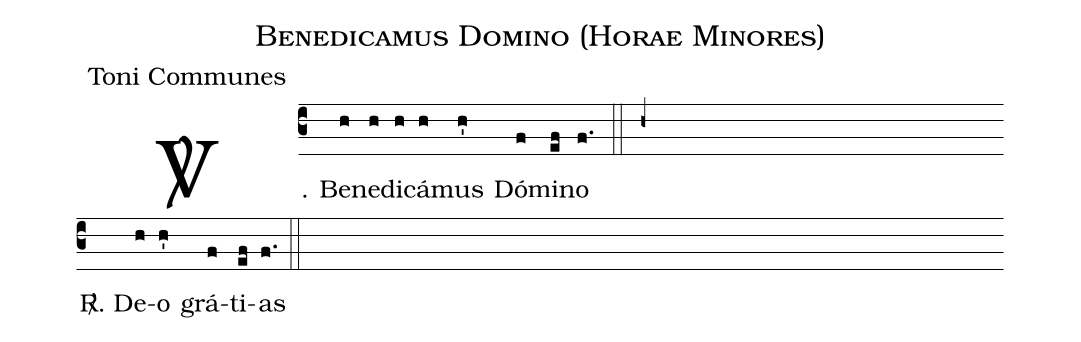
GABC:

name:Benedicamus Domino (Horae Minores);
office-part:Toni Communes;
%%
(c3) <sp>V/</sp>. Be(h)ne(h)di(h)cá(h)mus(h') Dó(f)mi(ef)no(f. :: h+) (Z-)
<sp>R/</sp>. De-(h)o(h') grá-(f)ti-(ef)as(f.) (::)
